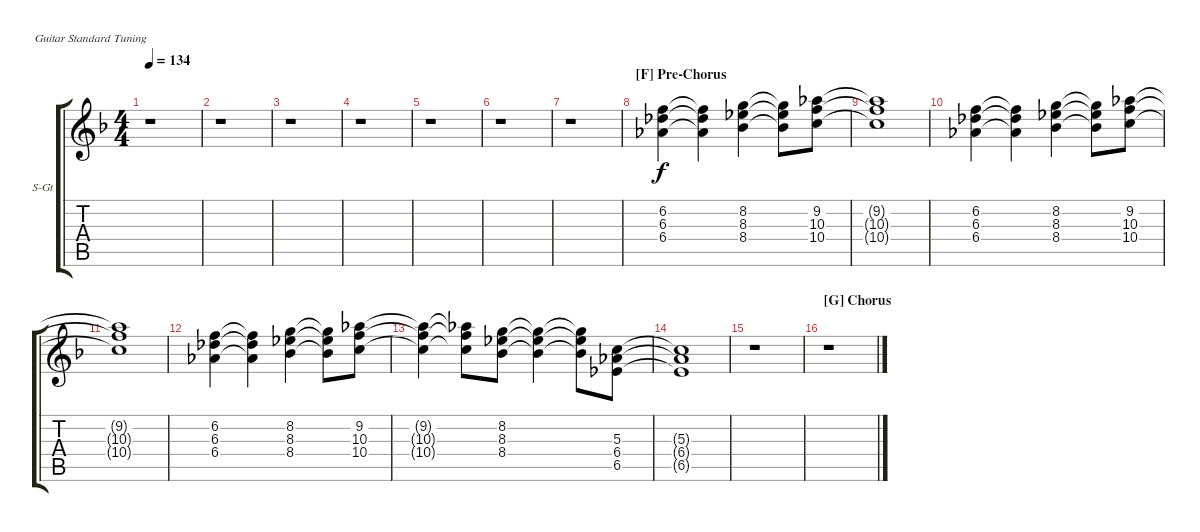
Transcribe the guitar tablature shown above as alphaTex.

\defaultSystemsLayout 4
\bracketExtendMode groupsimilarinstruments
\firstSystemTrackNameOrientation horizontal
\otherSystemsTrackNameOrientation horizontal
\track ("Claude" "S-Gt") {instrument acousticguitarsteel}
\staff {score tabs}
\tuning (E4 B3 G3 D3 A2 E2)
\ts (4 4)
\tempo 134
\clef g2
\scale
0.333333
\ks f
r.1{dy f} |
\scale
0.333333 r.1 |
\scale
0.333333 r.1 |
\scale
0.333333 r.1 |
\scale
0.333333 r.1 |
\scale
0.333333 r.1 |
\scale
0.333333 r.1 |
\section ("F" "Pre-Chorus")
\scale
0.333333 (6.2 6.3 6.4).4 (6.2{t} 6.3{t} 6.4{t}).4 (8.2 8.3 8.4).4 (8.2{t} 8.3{t} 8.4{t}).8 (9.2 10.3 10.4).8 |
\scale
0.333333 (9.2{t} 10.3{t} 10.4{t}).1 |
\scale
0.333333 (6.2 6.3 6.4).4 (6.2{t} 6.3{t} 6.4{t}).4 (8.2 8.3 8.4).4 (8.2{t} 8.3{t} 8.4{t}).8 (9.2 10.3 10.4).8 |
\scale
0.333333 (9.2{t} 10.3{t} 10.4{t}).1 |
\scale
0.333333 (6.2 6.3 6.4).4 (6.2{t} 6.3{t} 6.4{t}).4 (8.2 8.3 8.4).4 (8.2{t} 8.3{t} 8.4{t}).8 (9.2 10.3 10.4).8 |
\scale
0.333333 (9.2{t} 10.3{t} 10.4{t}).4 (9.2{t} 10.3{t} 10.4{t}).8 (8.2 8.3 8.4).8 (8.2{t} 8.3{t} 8.4{t}).4 (8.2{t} 8.3{t} 8.4{t}).8 (5.3 6.4 6.5).8 |
\scale
0.333333 (5.3{t} 6.4{t} 6.5{t}).1 |
\scale
0.333333 r.1 |
\section ("G" "Chorus")
\scale
0.333333 r.1
